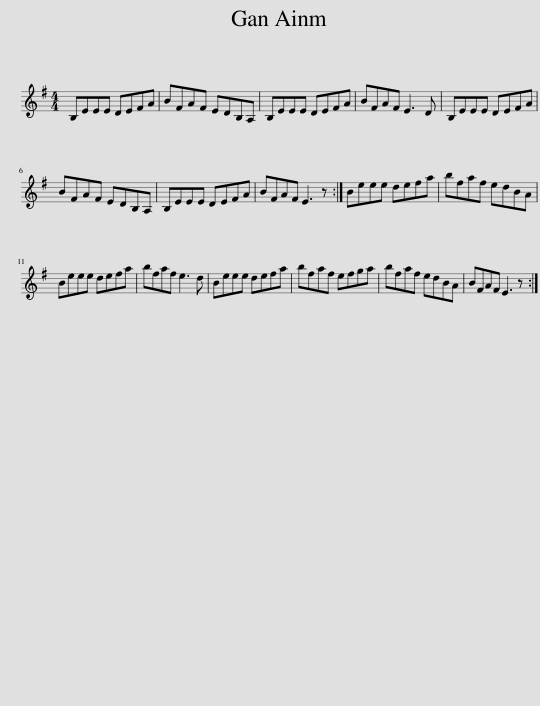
X:1
L:1/8
M:4/4
I:linebreak $
K:Emin
V:1 treble
V:1
 B,EEE DEFA | BFAF EDB,A, | B,EEE DEFA | BFAF E3 D | B,EEE DEFA |$ %5
 BFAF EDB,A, | B,EEE DEFA | BFAF E3 z :| Beee defa | bfaf edBA |$ %10
 Beee defa | bfaf e3 d | Beee defa | bfaf efga | bfaf edBA | %15
 BFAF E3 z :| %16
